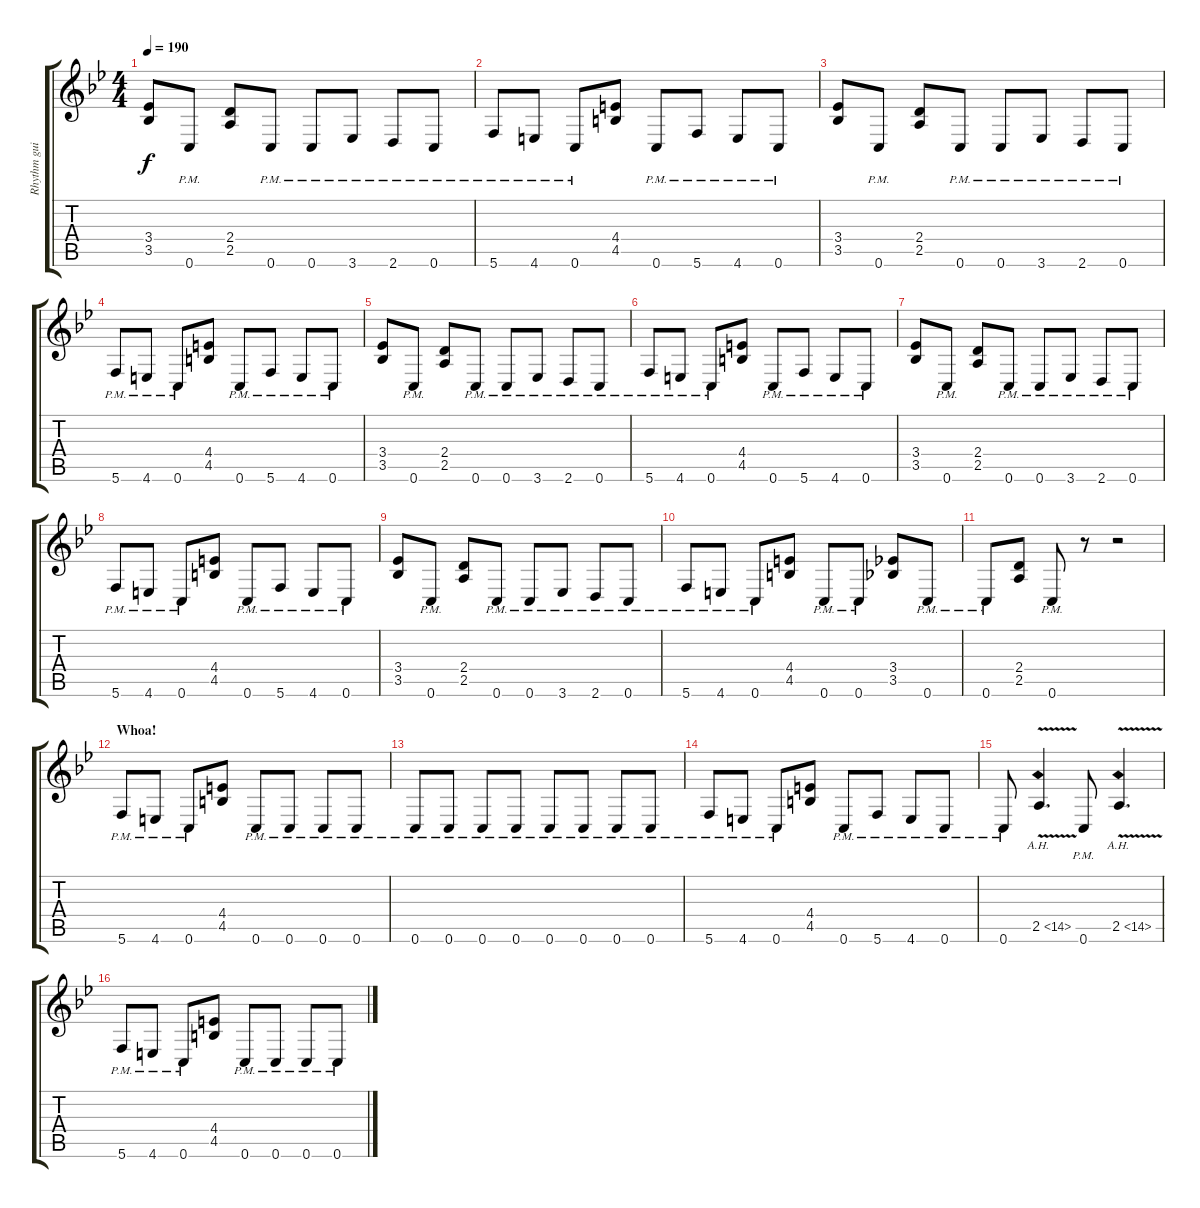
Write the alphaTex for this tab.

\track ("Rhythm guitar 02" "Rhythm gui") {instrument overdrivenguitar}
\staff {score tabs}
\tuning (D4 A3 F3 C3 G2 C2) {hide}
\ts (4 4)
\tempo 190
\clef g2
\ks bb
(3.4 3.5).8{dy f} 0.6{pm}.8 (2.4 2.5).8 0.6{pm}.8 0.6{pm}.8 3.6{pm}.8 2.6{pm}.8 0.6{pm}.8 |
5.6{pm}.8 4.6{pm}.8 0.6{pm}.8 (4.4 4.5).8 0.6{pm}.8 5.6{pm}.8 4.6{pm}.8 0.6{pm}.8 |
(3.4 3.5).8 0.6{pm}.8 (2.4 2.5).8 0.6{pm}.8 0.6{pm}.8 3.6{pm}.8 2.6{pm}.8 0.6{pm}.8 |
5.6{pm}.8 4.6{pm}.8 0.6{pm}.8 (4.4 4.5).8 0.6{pm}.8 5.6{pm}.8 4.6{pm}.8 0.6{pm}.8 |
(3.4 3.5).8 0.6{pm}.8 (2.4 2.5).8 0.6{pm}.8 0.6{pm}.8 3.6{pm}.8 2.6{pm}.8 0.6{pm}.8 |
5.6{pm}.8 4.6{pm}.8 0.6{pm}.8 (4.4 4.5).8 0.6{pm}.8 5.6{pm}.8 4.6{pm}.8 0.6{pm}.8 |
(3.4 3.5).8 0.6{pm}.8 (2.4 2.5).8 0.6{pm}.8 0.6{pm}.8 3.6{pm}.8 2.6{pm}.8 0.6{pm}.8 |
5.6{pm}.8 4.6{pm}.8 0.6{pm}.8 (4.4 4.5).8 0.6{pm}.8 5.6{pm}.8 4.6{pm}.8 0.6{pm}.8 |
(3.4 3.5).8 0.6{pm}.8 (2.4 2.5).8 0.6{pm}.8 0.6{pm}.8 3.6{pm}.8 2.6{pm}.8 0.6{pm}.8 |
5.6{pm}.8 4.6{pm}.8 0.6{pm}.8 (4.4 4.5).8 0.6{pm}.8 0.6{pm}.8 (3.4 3.5).8 0.6{pm}.8 |
0.6{pm}.8 (2.4 2.5).8 0.6{pm}.8 r.8 r.2 |
\section ("" "Whoa!")
5.6{pm}.8 4.6{pm}.8 0.6{pm}.8 (4.4 4.5).8 0.6{pm}.8 0.6{pm}.8 0.6{pm}.8 0.6{pm}.8 |
0.6{pm}.8 0.6{pm}.8 0.6{pm}.8 0.6{pm}.8 0.6{pm}.8 0.6{pm}.8 0.6{pm}.8 0.6{pm}.8 |
5.6{pm}.8 4.6{pm}.8 0.6{pm}.8 (4.4 4.5).8 0.6{pm}.8 5.6{pm}.8 4.6{pm}.8 0.6{pm}.8 |
0.6{pm}.8 2.5{ah 12 v}.4{d} 0.6{pm}.8 2.5{ah 12 v}.4{d} |
5.6{pm}.8 4.6{pm}.8 0.6{pm}.8 (4.4 4.5).8 0.6{pm}.8 0.6{pm}.8 0.6{pm}.8 0.6{pm}.8
